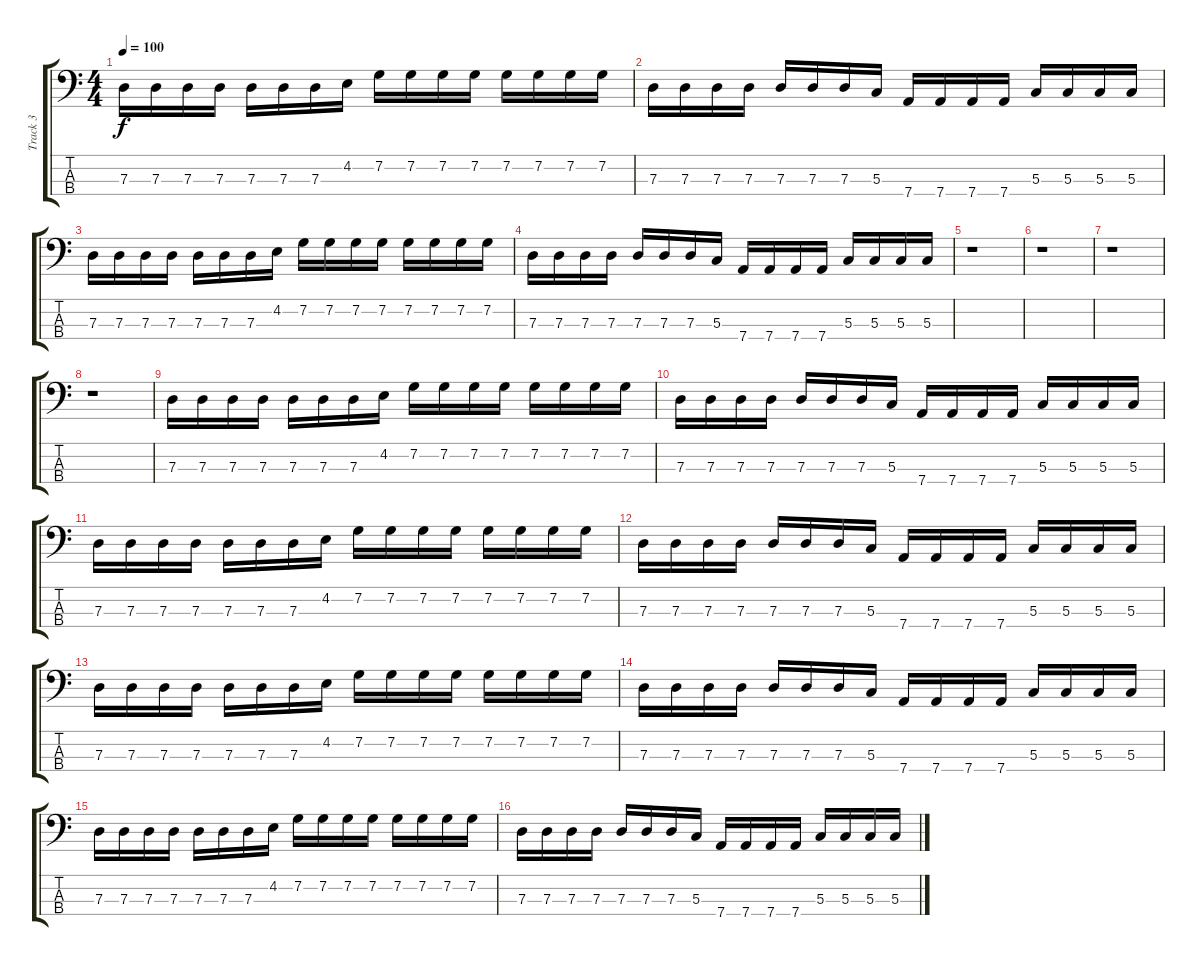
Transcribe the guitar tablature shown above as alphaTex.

\track ("Track 3" "Track 3") {instrument electricbassfinger}
\staff {score tabs}
\tuning (F2 C2 G1 D1) {hide}
\ts (4 4)
\tempo 100
\clef f4
\ks c
7.3.16{dy f} 7.3.16 7.3.16 7.3.16 7.3.16 7.3.16 7.3.16 4.2.16 7.2.16 7.2.16 7.2.16 7.2.16 7.2.16 7.2.16 7.2.16 7.2.16 |
7.3.16 7.3.16 7.3.16 7.3.16 7.3.16 7.3.16 7.3.16 5.3.16 7.4.16 7.4.16 7.4.16 7.4.16 5.3.16 5.3.16 5.3.16 5.3.16 |
7.3.16 7.3.16 7.3.16 7.3.16 7.3.16 7.3.16 7.3.16 4.2.16 7.2.16 7.2.16 7.2.16 7.2.16 7.2.16 7.2.16 7.2.16 7.2.16 |
7.3.16 7.3.16 7.3.16 7.3.16 7.3.16 7.3.16 7.3.16 5.3.16 7.4.16 7.4.16 7.4.16 7.4.16 5.3.16 5.3.16 5.3.16 5.3.16 |
r.1 |
r.1 |
r.1 |
r.1 |
7.3.16 7.3.16 7.3.16 7.3.16 7.3.16 7.3.16 7.3.16 4.2.16 7.2.16 7.2.16 7.2.16 7.2.16 7.2.16 7.2.16 7.2.16 7.2.16 |
7.3.16 7.3.16 7.3.16 7.3.16 7.3.16 7.3.16 7.3.16 5.3.16 7.4.16 7.4.16 7.4.16 7.4.16 5.3.16 5.3.16 5.3.16 5.3.16 |
7.3.16 7.3.16 7.3.16 7.3.16 7.3.16 7.3.16 7.3.16 4.2.16 7.2.16 7.2.16 7.2.16 7.2.16 7.2.16 7.2.16 7.2.16 7.2.16 |
7.3.16 7.3.16 7.3.16 7.3.16 7.3.16 7.3.16 7.3.16 5.3.16 7.4.16 7.4.16 7.4.16 7.4.16 5.3.16 5.3.16 5.3.16 5.3.16 |
7.3.16 7.3.16 7.3.16 7.3.16 7.3.16 7.3.16 7.3.16 4.2.16 7.2.16 7.2.16 7.2.16 7.2.16 7.2.16 7.2.16 7.2.16 7.2.16 |
7.3.16 7.3.16 7.3.16 7.3.16 7.3.16 7.3.16 7.3.16 5.3.16 7.4.16 7.4.16 7.4.16 7.4.16 5.3.16 5.3.16 5.3.16 5.3.16 |
7.3.16 7.3.16 7.3.16 7.3.16 7.3.16 7.3.16 7.3.16 4.2.16 7.2.16 7.2.16 7.2.16 7.2.16 7.2.16 7.2.16 7.2.16 7.2.16 |
7.3.16 7.3.16 7.3.16 7.3.16 7.3.16 7.3.16 7.3.16 5.3.16 7.4.16 7.4.16 7.4.16 7.4.16 5.3.16 5.3.16 5.3.16 5.3.16
